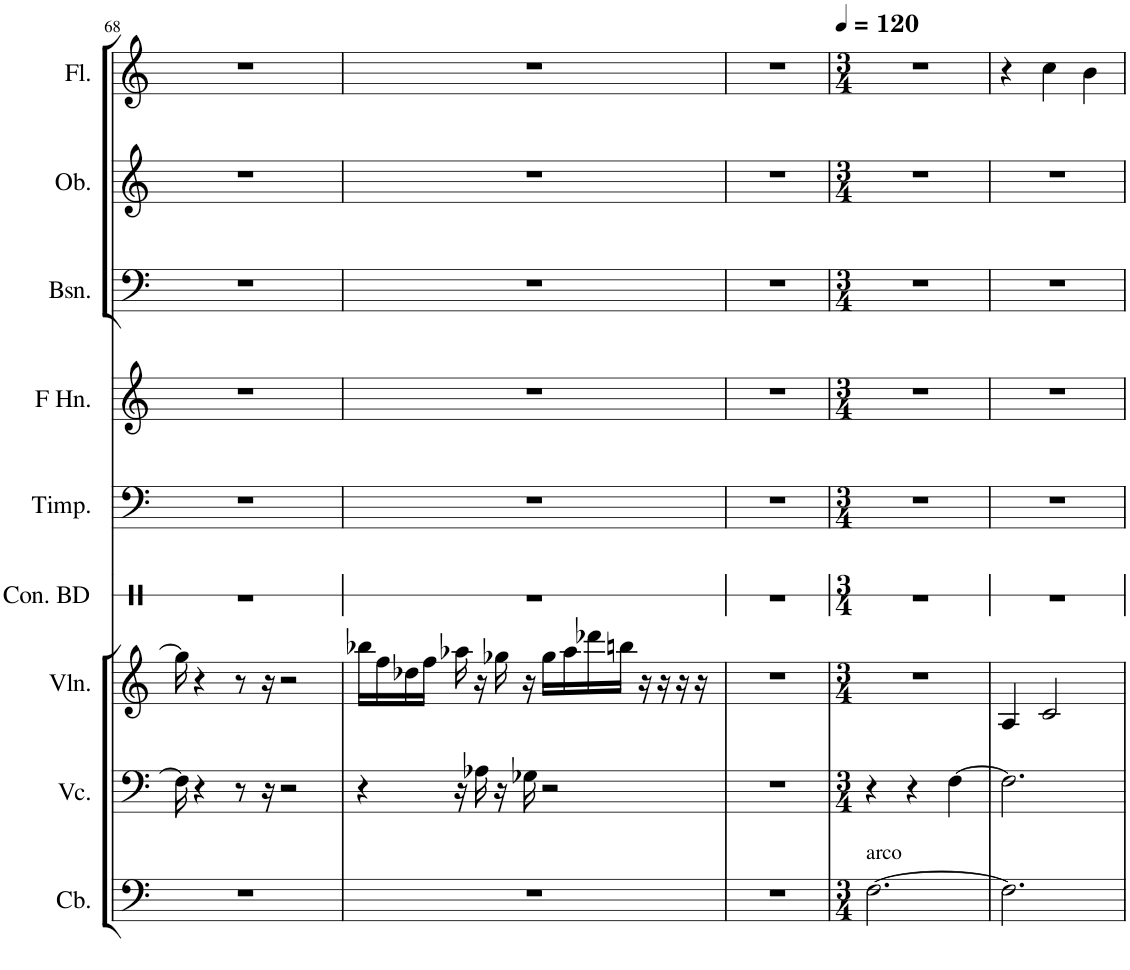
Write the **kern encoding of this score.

**kern	**kern	**kern	**kern	**kern	**kern	**kern	**kern	**kern
*part9	*part8	*part7	*part6	*part5	*part4	*part3	*part2	*part1
*staff9	*staff8	*staff7	*staff6	*staff5	*staff4	*staff3	*staff2	*staff1
*I"Contrabass	*I"Violoncello	*I"Violin	*I"Concert Bass Drum	*I"Timpani	*I"Horn in F	*I"Bassoon	*I"Oboe	*I"Flute
*I'Cb.	*I'Vc.	*I'Vln.	*I'Con. BD	*I'Timp.	*	*I'Bsn.	*I'Ob.	*I'Fl.
!!LO:PB:g=z
*clefF4	*clefF4	*clefG2	*clefX	*clefF4	*clefG2	*clefF4	*clefG2	*clefG2
*Trd7c12	*	*	*	*	*Trd4c7	*	*	*
*k[]	*k[]	*k[]	*k[]	*k[]	*k[]	*k[]	*k[]	*k[]
*M4/4	*M4/4	*M4/4	*M4/4	*M4/4	*M4/4	*M4/4	*M4/4	*M4/4
=68	=68	=68	=68	=68	=68	=68	=68	=68
1r	16F\]	16gg#\]	1r	1r	1r	1r	1r	1r
.	4r	4r	.	.	.	.	.	.
.	8r	8r	.	.	.	.	.	.
.	16r	16r	.	.	.	.	.	.
.	2r	2r	.	.	.	.	.	.
=69	=69	=69	=69	=69	=69	=69	=69	=69
1r	4r	16bb-X\LL	1r	1r	1r	1r	1r	1r
.	.	16ff\	.	.	.	.	.	.
.	.	16dd-X\	.	.	.	.	.	.
.	.	16ff\JJ	.	.	.	.	.	.
.	16r	16aa-X\	.	.	.	.	.	.
.	16A-X\	16r	.	.	.	.	.	.
.	16r	16gg-X\	.	.	.	.	.	.
.	16G-X\	16r	.	.	.	.	.	.
.	2r	16gg-\LL	.	.	.	.	.	.
.	.	16aa-\	.	.	.	.	.	.
.	.	16ddd-X\	.	.	.	.	.	.
.	.	16bbn\JJ	.	.	.	.	.	.
.	.	16r	.	.	.	.	.	.
.	.	16r	.	.	.	.	.	.
.	.	16r	.	.	.	.	.	.
.	.	16r	.	.	.	.	.	.
=70	=70	=70	=70	=70	=70	=70	=70	=70
1r	1r	1r	1r	1r	1r	1r	1r	1r
=71	=71	=71	=71	=71	=71	=71	=71	=71
*M3/4	*M3/4	*M3/4	*M3/4	*M3/4	*M3/4	*M3/4	*M3/4	*M3/4
*	*	*	*	*	*	*	*	*MM120
!LO:TX:a:t=arco	!	!	!	!	!	!	!	!
[2.F\	4r	2.r	2.r	2.r	2.r	2.r	2.r	2.r
.	4r	.	.	.	.	.	.	.
.	[4F\	.	.	.	.	.	.	.
=72	=72	=72	=72	=72	=72	=72	=72	=72
2.F\]	2.F\]	4A/	2.r	2.r	2.r	2.r	2.r	4r
.	.	2c/	.	.	.	.	.	4cc\
.	.	.	.	.	.	.	.	4b\
=	=	=	=	=	=	=	=	=
*-	*-	*-	*-	*-	*-	*-	*-	*-
